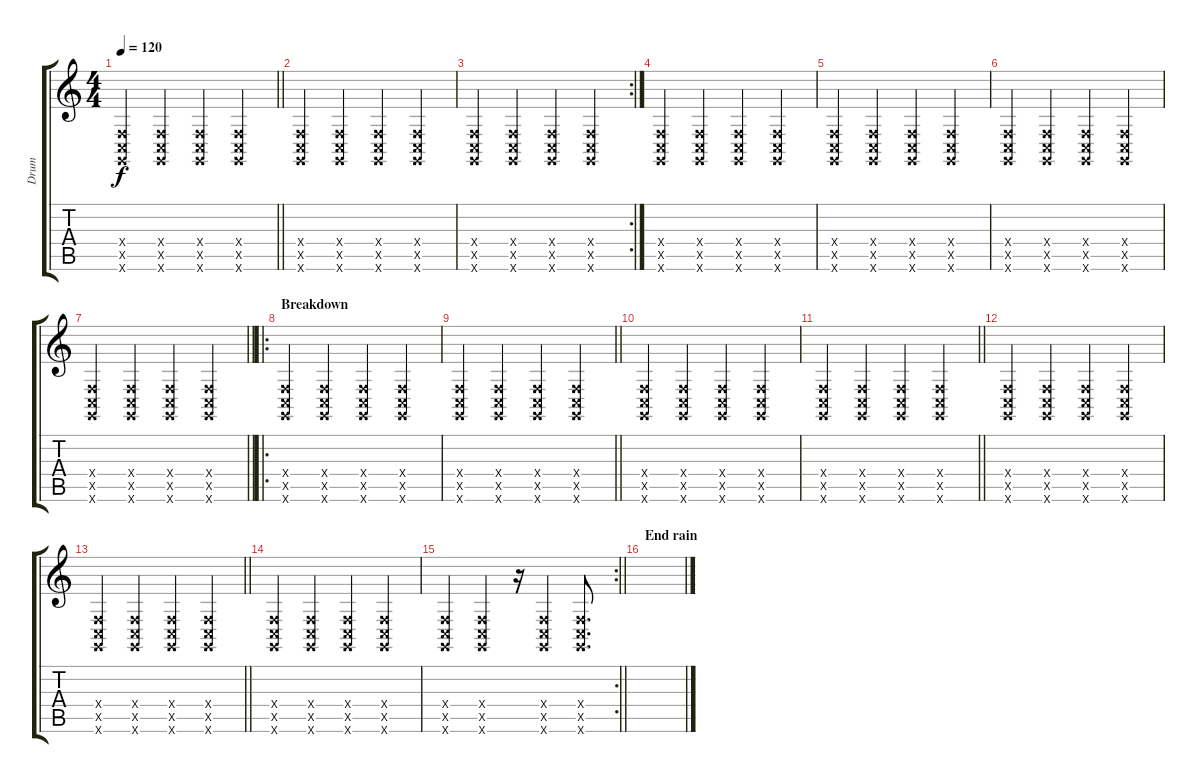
\track ("Drum" "Drum") {instrument synthdrum}
\staff {score tabs}
\tuning (E4 B3 G3 D3 A2 E2) {hide}
\ts (4 4)
\tempo 120
\clef g2
\barLineRight lightlight
\ks c
(3.4{x} 3.5{x} 3.6{x}).4{dy f} (3.4{x} 3.5{x} 3.6{x}).4 (3.4{x} 3.5{x} 3.6{x}).4 (3.4{x} 3.5{x} 3.6{x}).4 |
(3.4{x} 3.5{x} 3.6{x}).4 (3.4{x} 3.5{x} 3.6{x}).4 (3.4{x} 3.5{x} 3.6{x}).4 (3.4{x} 3.5{x} 3.6{x}).4 |
\rc 2
(3.4{x} 3.5{x} 3.6{x}).4 (3.4{x} 3.5{x} 3.6{x}).4 (3.4{x} 3.5{x} 3.6{x}).4 (3.4{x} 3.5{x} 3.6{x}).4 |
(3.4{x} 3.5{x} 3.6{x}).4 (3.4{x} 3.5{x} 3.6{x}).4 (3.4{x} 3.5{x} 3.6{x}).4 (3.4{x} 3.5{x} 3.6{x}).4 |
(3.4{x} 3.5{x} 3.6{x}).4 (3.4{x} 3.5{x} 3.6{x}).4 (3.4{x} 3.5{x} 3.6{x}).4 (3.4{x} 3.5{x} 3.6{x}).4 |
(3.4{x} 3.5{x} 3.6{x}).4 (3.4{x} 3.5{x} 3.6{x}).4 (3.4{x} 3.5{x} 3.6{x}).4 (3.4{x} 3.5{x} 3.6{x}).4 |
\barLineRight lightlight
(3.4{x} 3.5{x} 3.6{x}).4 (3.4{x} 3.5{x} 3.6{x}).4 (3.4{x} 3.5{x} 3.6{x}).4 (3.4{x} 3.5{x} 3.6{x}).4 |
\ro
\section ("" "Breakdown")
(3.4{x} 3.5{x} 3.6{x}).4 (3.4{x} 3.5{x} 3.6{x}).4 (3.4{x} 3.5{x} 3.6{x}).4 (3.4{x} 3.5{x} 3.6{x}).4 |
\barLineRight lightlight
(3.4{x} 3.5{x} 3.6{x}).4 (3.4{x} 3.5{x} 3.6{x}).4 (3.4{x} 3.5{x} 3.6{x}).4 (3.4{x} 3.5{x} 3.6{x}).4 |
(3.4{x} 3.5{x} 3.6{x}).4 (3.4{x} 3.5{x} 3.6{x}).4 (3.4{x} 3.5{x} 3.6{x}).4 (3.4{x} 3.5{x} 3.6{x}).4 |
\barLineRight lightlight
(3.4{x} 3.5{x} 3.6{x}).4 (3.4{x} 3.5{x} 3.6{x}).4 (3.4{x} 3.5{x} 3.6{x}).4 (3.4{x} 3.5{x} 3.6{x}).4 |
(3.4{x} 3.5{x} 3.6{x}).4 (3.4{x} 3.5{x} 3.6{x}).4 (3.4{x} 3.5{x} 3.6{x}).4 (3.4{x} 3.5{x} 3.6{x}).4 |
\barLineRight lightlight
(3.4{x} 3.5{x} 3.6{x}).4 (3.4{x} 3.5{x} 3.6{x}).4 (3.4{x} 3.5{x} 3.6{x}).4 (3.4{x} 3.5{x} 3.6{x}).4 |
(3.4{x} 3.5{x} 3.6{x}).4 (3.4{x} 3.5{x} 3.6{x}).4 (3.4{x} 3.5{x} 3.6{x}).4 (3.4{x} 3.5{x} 3.6{x}).4 |
\rc 2
\barLineRight lightlight
(3.4{x} 3.5{x} 3.6{x}).4 (3.4{x} 3.5{x} 3.6{x}).4 r.16 (3.4{x} 3.5{x} 3.6{x}).4 (3.4{x} 3.5{x} 3.6{x}).8{d} |
\section ("" "End rain")
